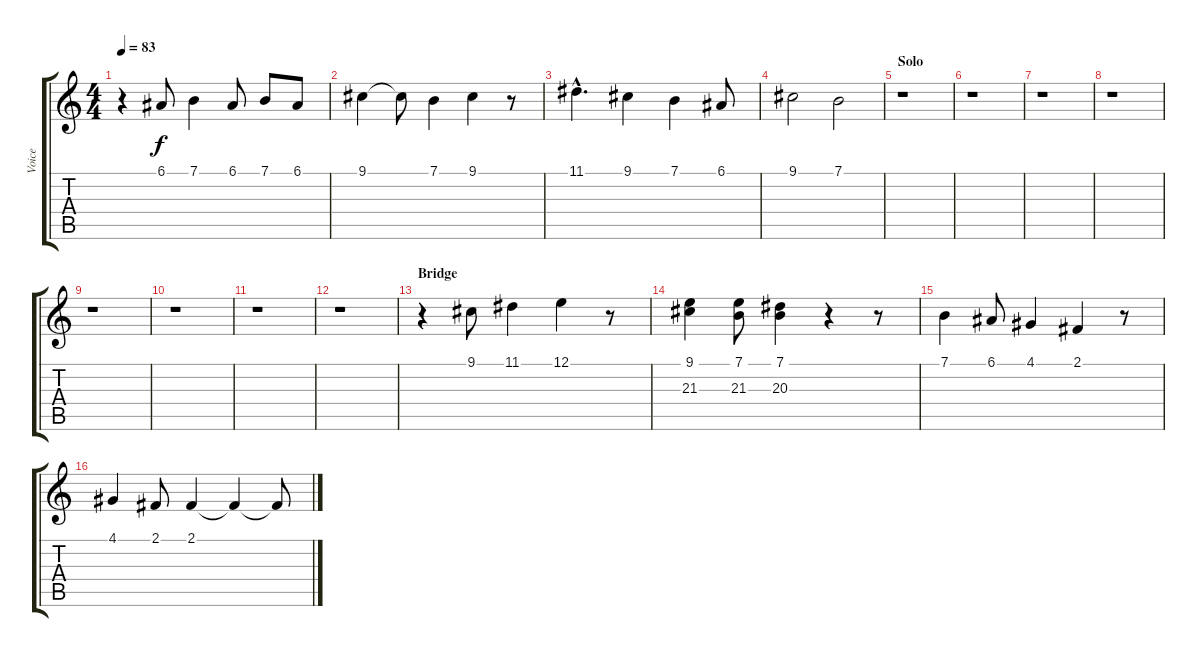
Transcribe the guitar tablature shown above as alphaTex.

\track ("Voice" "Voice") {instrument lead1square}
\staff {score tabs}
\tuning (E4 B3 G3 D3 A2 E2) {hide}
\ts (4 4)
\tempo 83
\clef g2
\ks c
r.4{dy f} 6.1.8 7.1.4 6.1.8 7.1.8 6.1.8 |
9.1.4 9.1{t}.8 7.1.4 9.1.4 r.8 |
11.1{hac}.4{d} 9.1.4 7.1.4 6.1.8 |
9.1.2 7.1.2 |
\section ("" "Solo")
r.1 |
r.1 |
r.1 |
r.1 |
r.1 |
r.1 |
r.1 |
r.1 |
\section ("" "Bridge")
r.4 9.1.8 11.1.4 12.1.4 r.8 |
(9.1 21.3).4 (7.1 21.3).8 (7.1 20.3).4 r.4 r.8 |
7.1.4 6.1.8 4.1.4 2.1.4 r.8 |
4.1.4 2.1.8 2.1.4 2.1{t}.4 2.1{t}.8
